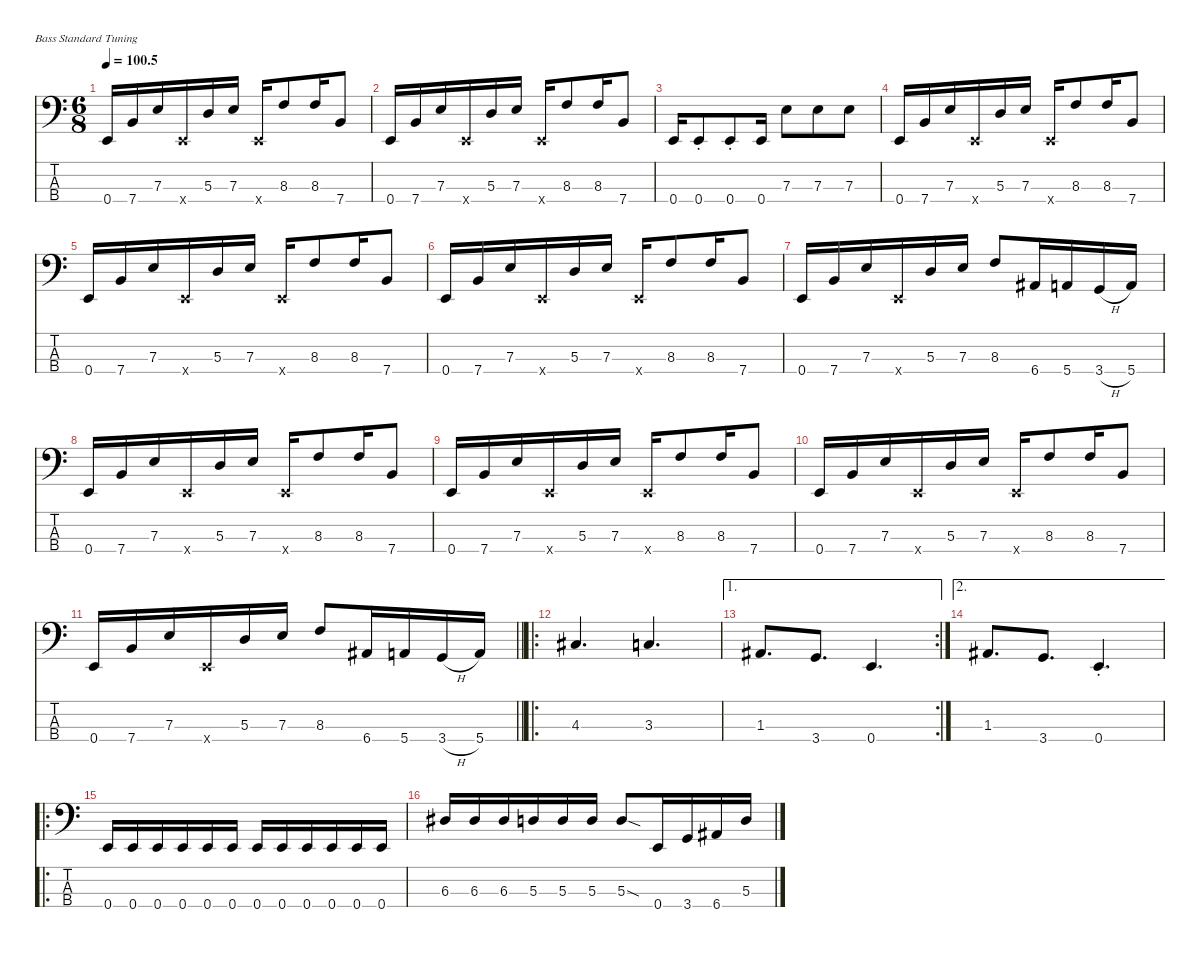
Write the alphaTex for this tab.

\defaultSystemsLayout 4
\hideDynamics
\bracketExtendMode nobrackets
\singleTrackTrackNamePolicy hidden
\multiTrackTrackNamePolicy hidden
\firstSystemTrackNameMode fullname
\firstSystemTrackNameOrientation horizontal
\otherSystemsTrackNameOrientation horizontal
\track ("Bass" "el.bs.") {instrument electricbassfinger}
\staff {score tabs}
\tuning (G2 D2 A1 E1)
\ts (6 8)
\tempo
100.5
\accidentals auto
\clef f4
\ottava regular
\simile none
\ks c
0.4.16{dy f beam Up} 7.4.16{beam Up} 7.3.16{beam Up} 0.4{x}.16{beam Up} 5.3.16{beam Up} 7.3.16{beam Up} 0.4{x}.16{beam Up} 8.3.8{beam Up} 8.3.16{beam Up} 7.4.8{beam Up} |
0.4.16{beam Up} 7.4.16{beam Up} 7.3.16{beam Up} 0.4{x}.16{beam Up} 5.3.16{beam Up} 7.3.16{beam Up} 0.4{x}.16{beam Up} 8.3.8{beam Up} 8.3.16{beam Up} 7.4.8{beam Up} |
0.4.16{beam Up} 0.4{st}.8{beam Up} 0.4{st}.8{beam Up} 0.4.16{beam Up} 7.3.8{beam Down} 7.3.8{beam Down} 7.3.8{beam Down} |
0.4.16{beam Up} 7.4.16{beam Up} 7.3.16{beam Up} 0.4{x}.16{beam Up} 5.3.16{beam Up} 7.3.16{beam Up} 0.4{x}.16{beam Up} 8.3.8{beam Up} 8.3.16{beam Up} 7.4.8{beam Up} |
0.4.16{beam Up} 7.4.16{beam Up} 7.3.16{beam Up} 0.4{x}.16{beam Up} 5.3.16{beam Up} 7.3.16{beam Up} 0.4{x}.16{beam Up} 8.3.8{beam Up} 8.3.16{beam Up} 7.4.8{beam Up} |
0.4.16{beam Up} 7.4.16{beam Up} 7.3.16{beam Up} 0.4{x}.16{beam Up} 5.3.16{beam Up} 7.3.16{beam Up} 0.4{x}.16{beam Up} 8.3.8{beam Up} 8.3.16{beam Up} 7.4.8{beam Up} |
0.4.16{beam Up} 7.4.16{beam Up} 7.3.16{beam Up} 0.4{x}.16{beam Up} 5.3.16{beam Up} 7.3.16{beam Up} 8.3.8{beam Up} 6.4{acc #}.16{beam Up} 5.4.16{beam Up} 3.4{h}.16{beam Up} 5.4.16{beam Up} |
0.4.16{beam Up} 7.4.16{beam Up} 7.3.16{beam Up} 0.4{x}.16{beam Up} 5.3.16{beam Up} 7.3.16{beam Up} 0.4{x}.16{beam Up} 8.3.8{beam Up} 8.3.16{beam Up} 7.4.8{beam Up} |
0.4.16{beam Up} 7.4.16{beam Up} 7.3.16{beam Up} 0.4{x}.16{beam Up} 5.3.16{beam Up} 7.3.16{beam Up} 0.4{x}.16{beam Up} 8.3.8{beam Up} 8.3.16{beam Up} 7.4.8{beam Up} |
0.4.16{beam Up} 7.4.16{beam Up} 7.3.16{beam Up} 0.4{x}.16{beam Up} 5.3.16{beam Up} 7.3.16{beam Up} 0.4{x}.16{beam Up} 8.3.8{beam Up} 8.3.16{beam Up} 7.4.8{beam Up} |
\barLineRight lightlight
0.4.16{beam Up} 7.4.16{beam Up} 7.3.16{beam Up} 0.4{x}.16{beam Up} 5.3.16{beam Up} 7.3.16{beam Up} 8.3.8{beam Up} 6.4{acc #}.16{beam Up} 5.4.16{beam Up} 3.4{h}.16{beam Up} 5.4.16{beam Up} |
\ro
4.3{acc #}.4{d beam Up} 3.3.4{d beam Up} |
\ae 1
\rc 2
1.3{acc #}.8{d beam Up} 3.4.8{d beam Up} 0.4.4{d beam Up} |
\ae 2
1.3{acc #}.8{d beam Up} 3.4.8{d beam Up} 0.4{st}.4{d beam Up} |
\ro
0.4.16{beam Up} 0.4.16{beam Up} 0.4.16{beam Up} 0.4.16{beam Up} 0.4.16{beam Up} 0.4.16{beam Up} 0.4.16{beam Up} 0.4.16{beam Up} 0.4.16{beam Up} 0.4.16{beam Up} 0.4.16{beam Up} 0.4.16{beam Up} |
6.3{acc #}.16{beam Up} 6.3{acc #}.16{beam Up} 6.3{acc #}.16{beam Up} 5.3.16{beam Up} 5.3.16{beam Up} 5.3.16{beam Up} 5.3{sod}.8{beam Up} 0.4.16{beam Up} 3.4.16{beam Up} 6.4{acc #}.16{beam Up} 5.3.16{beam Up}
